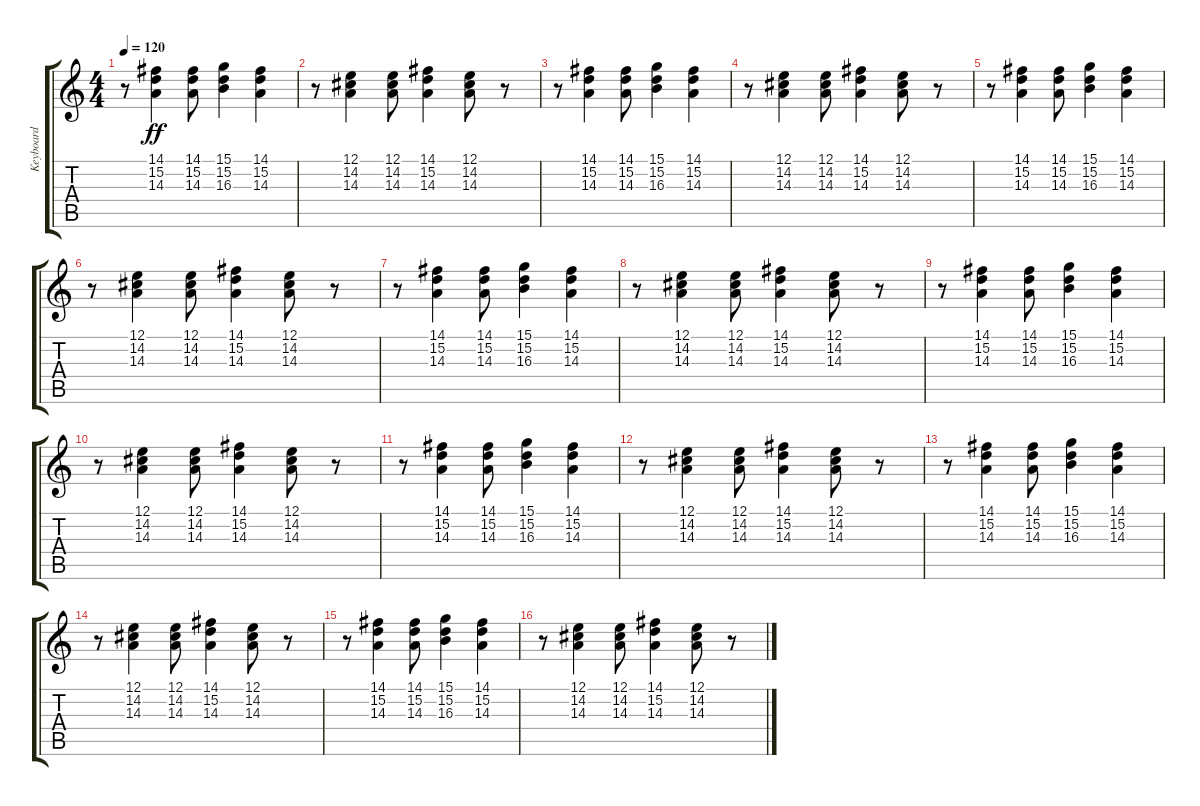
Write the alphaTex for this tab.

\track ("Keyboard" "Keyboard") {instrument pad3polysynth}
\staff {score tabs}
\tuning (E4 B3 G3 D3 A2 E2) {hide}
\ts (4 4)
\tempo 120
\clef g2
\ks c
r.8{dy ff} (14.1 15.2 14.3).4 (14.1 15.2 14.3).8 (15.1 15.2 16.3).4 (14.1 15.2 14.3).4 |
r.8 (12.1 14.2 14.3).4 (12.1 14.2 14.3).8 (14.1 15.2 14.3).4 (12.1 14.2 14.3).8 r.8 |
r.8 (14.1 15.2 14.3).4 (14.1 15.2 14.3).8 (15.1 15.2 16.3).4 (14.1 15.2 14.3).4 |
r.8 (12.1 14.2 14.3).4 (12.1 14.2 14.3).8 (14.1 15.2 14.3).4 (12.1 14.2 14.3).8 r.8 |
r.8 (14.1 15.2 14.3).4 (14.1 15.2 14.3).8 (15.1 15.2 16.3).4 (14.1 15.2 14.3).4 |
r.8 (12.1 14.2 14.3).4 (12.1 14.2 14.3).8 (14.1 15.2 14.3).4 (12.1 14.2 14.3).8 r.8 |
r.8 (14.1 15.2 14.3).4 (14.1 15.2 14.3).8 (15.1 15.2 16.3).4 (14.1 15.2 14.3).4 |
r.8 (12.1 14.2 14.3).4 (12.1 14.2 14.3).8 (14.1 15.2 14.3).4 (12.1 14.2 14.3).8 r.8 |
r.8 (14.1 15.2 14.3).4 (14.1 15.2 14.3).8 (15.1 15.2 16.3).4 (14.1 15.2 14.3).4 |
r.8 (12.1 14.2 14.3).4 (12.1 14.2 14.3).8 (14.1 15.2 14.3).4 (12.1 14.2 14.3).8 r.8 |
r.8 (14.1 15.2 14.3).4 (14.1 15.2 14.3).8 (15.1 15.2 16.3).4 (14.1 15.2 14.3).4 |
r.8 (12.1 14.2 14.3).4 (12.1 14.2 14.3).8 (14.1 15.2 14.3).4 (12.1 14.2 14.3).8 r.8 |
r.8 (14.1 15.2 14.3).4 (14.1 15.2 14.3).8 (15.1 15.2 16.3).4 (14.1 15.2 14.3).4 |
r.8 (12.1 14.2 14.3).4 (12.1 14.2 14.3).8 (14.1 15.2 14.3).4 (12.1 14.2 14.3).8 r.8 |
r.8 (14.1 15.2 14.3).4 (14.1 15.2 14.3).8 (15.1 15.2 16.3).4 (14.1 15.2 14.3).4 |
r.8 (12.1 14.2 14.3).4 (12.1 14.2 14.3).8 (14.1 15.2 14.3).4 (12.1 14.2 14.3).8 r.8
